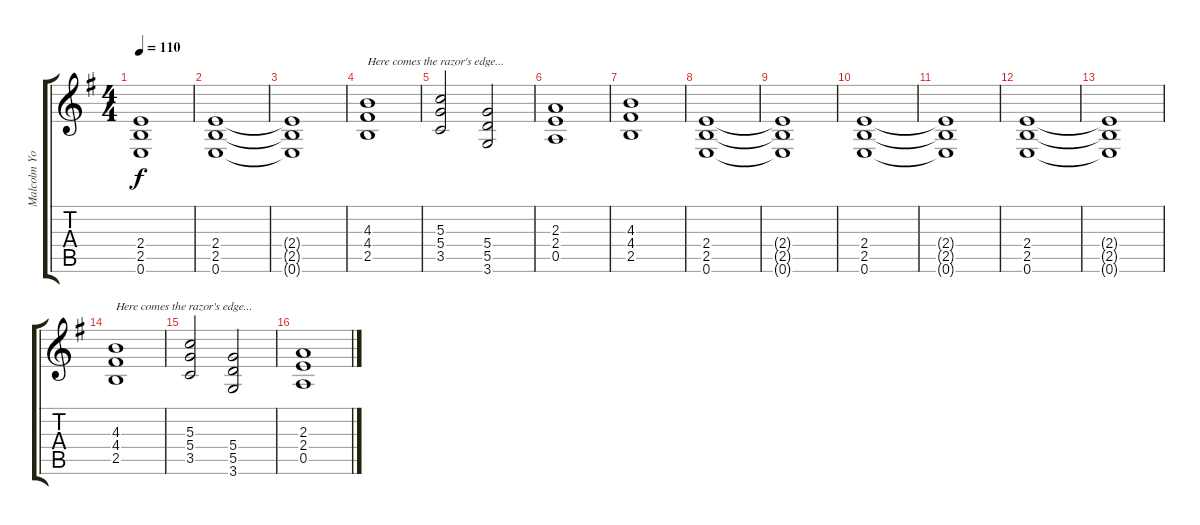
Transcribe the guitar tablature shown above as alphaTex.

\track ("Malcolm Young (Guitar)" "Malcolm Yo") {instrument overdrivenguitar}
\staff {score tabs}
\tuning (E4 B3 G3 D3 A2 E2) {hide}
\ts (4 4)
\tempo 110
\clef g2
\ks g
(2.4{t} 2.5{t} 0.6{t}).1{dy f} |
(2.4 2.5 0.6).1 |
(2.4{t} 2.5{t} 0.6{t}).1 |
(4.3 4.4 2.5).1{txt "Here comes the razor's edge..."} |
(5.3 5.4 3.5).2 (5.4 5.5 3.6).2 |
(2.3 2.4 0.5).1 |
(4.3 4.4 2.5).1 |
(2.4 2.5 0.6).1 |
(2.4{t} 2.5{t} 0.6{t}).1 |
(2.4 2.5 0.6).1 |
(2.4{t} 2.5{t} 0.6{t}).1 |
(2.4 2.5 0.6).1 |
(2.4{t} 2.5{t} 0.6{t}).1 |
(4.3 4.4 2.5).1{txt "Here comes the razor's edge..."} |
(5.3 5.4 3.5).2 (5.4 5.5 3.6).2 |
(2.3 2.4 0.5).1
